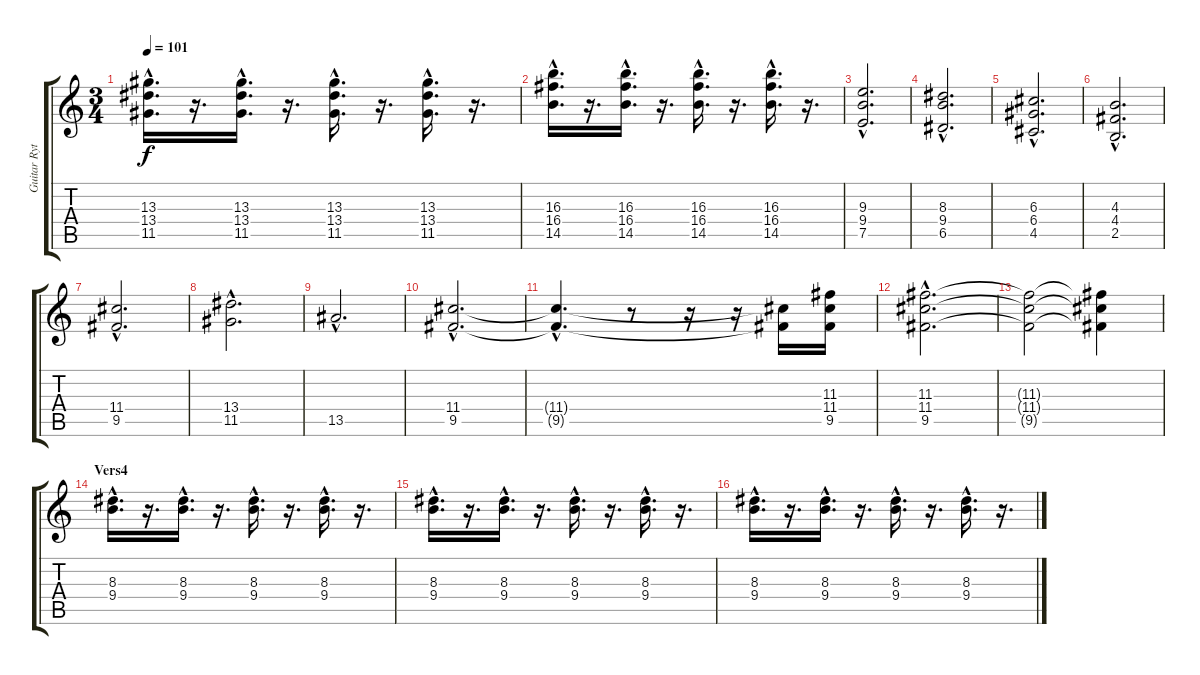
\track ("Guitar Rythm" "Guitar Ryt") {instrument electricguitarclean}
\staff {score tabs}
\tuning (E4 B3 G3 D3 A2 E2) {hide}
\ts (3 4)
\tempo 101
\clef g2
\ks c
(13.3{hac} 13.4{hac} 11.5{hac}).16{d dy f} r.16{d} (13.3{hac} 13.4{hac} 11.5{hac}).16{d} r.16{d} (13.3{hac} 13.4{hac} 11.5{hac}).16{d} r.16{d} (13.3{hac} 13.4{hac} 11.5{hac}).16{d} r.16{d} |
(16.3{hac} 16.4{hac} 14.5{hac}).16{d} r.16{d} (16.3{hac} 16.4{hac} 14.5{hac}).16{d} r.16{d} (16.3{hac} 16.4{hac} 14.5{hac}).16{d} r.16{d} (16.3{hac} 16.4{hac} 14.5{hac}).16{d} r.16{d} |
(9.3{hac} 9.4{hac} 7.5{hac}).2{d volume 11 instrument electricguitarjazz} |
(8.3{hac} 9.4{hac} 6.5{hac}).2{d} |
(6.3{hac} 6.4{hac} 4.5{hac}).2{d} |
(4.3{hac} 4.4{hac} 2.5{hac}).2{d} |
(11.4{hac} 9.5{hac}).2{d instrument electricguitarclean} |
(13.4{hac} 11.5{hac}).2{d} |
13.5{hac}.2{d} |
(11.4{hac} 9.5{hac}).2{d} |
(11.4{hac t} 9.5{hac t}).4{d} r.8 r.16 r.16 (11.4{t} 9.5{t}).16 (11.3 11.4 9.5).16 |
(11.3{hac} 11.4{hac} 9.5{hac}).2{d} |
(11.3{t} 11.4{t} 9.5{t}).2 (11.3{t} 11.4{t} 9.5{t}).4 |
\section ("" "Vers4")
(8.3{hac} 9.4{hac}).16{d volume 10 balance 16 instrument electricguitarclean} r.16{d} (8.3{hac} 9.4{hac}).16{d} r.16{d} (8.3{hac} 9.4{hac}).16{d} r.16{d} (8.3{hac} 9.4{hac}).16{d} r.16{d} |
(8.3{hac} 9.4{hac}).16{d volume 10 balance 16 instrument electricguitarclean} r.16{d} (8.3{hac} 9.4{hac}).16{d} r.16{d} (8.3{hac} 9.4{hac}).16{d} r.16{d} (8.3{hac} 9.4{hac}).16{d} r.16{d} |
(8.3{hac} 9.4{hac}).16{d} r.16{d} (8.3{hac} 9.4{hac}).16{d} r.16{d} (8.3{hac} 9.4{hac}).16{d} r.16{d} (8.3{hac} 9.4{hac}).16{d} r.16{d}
